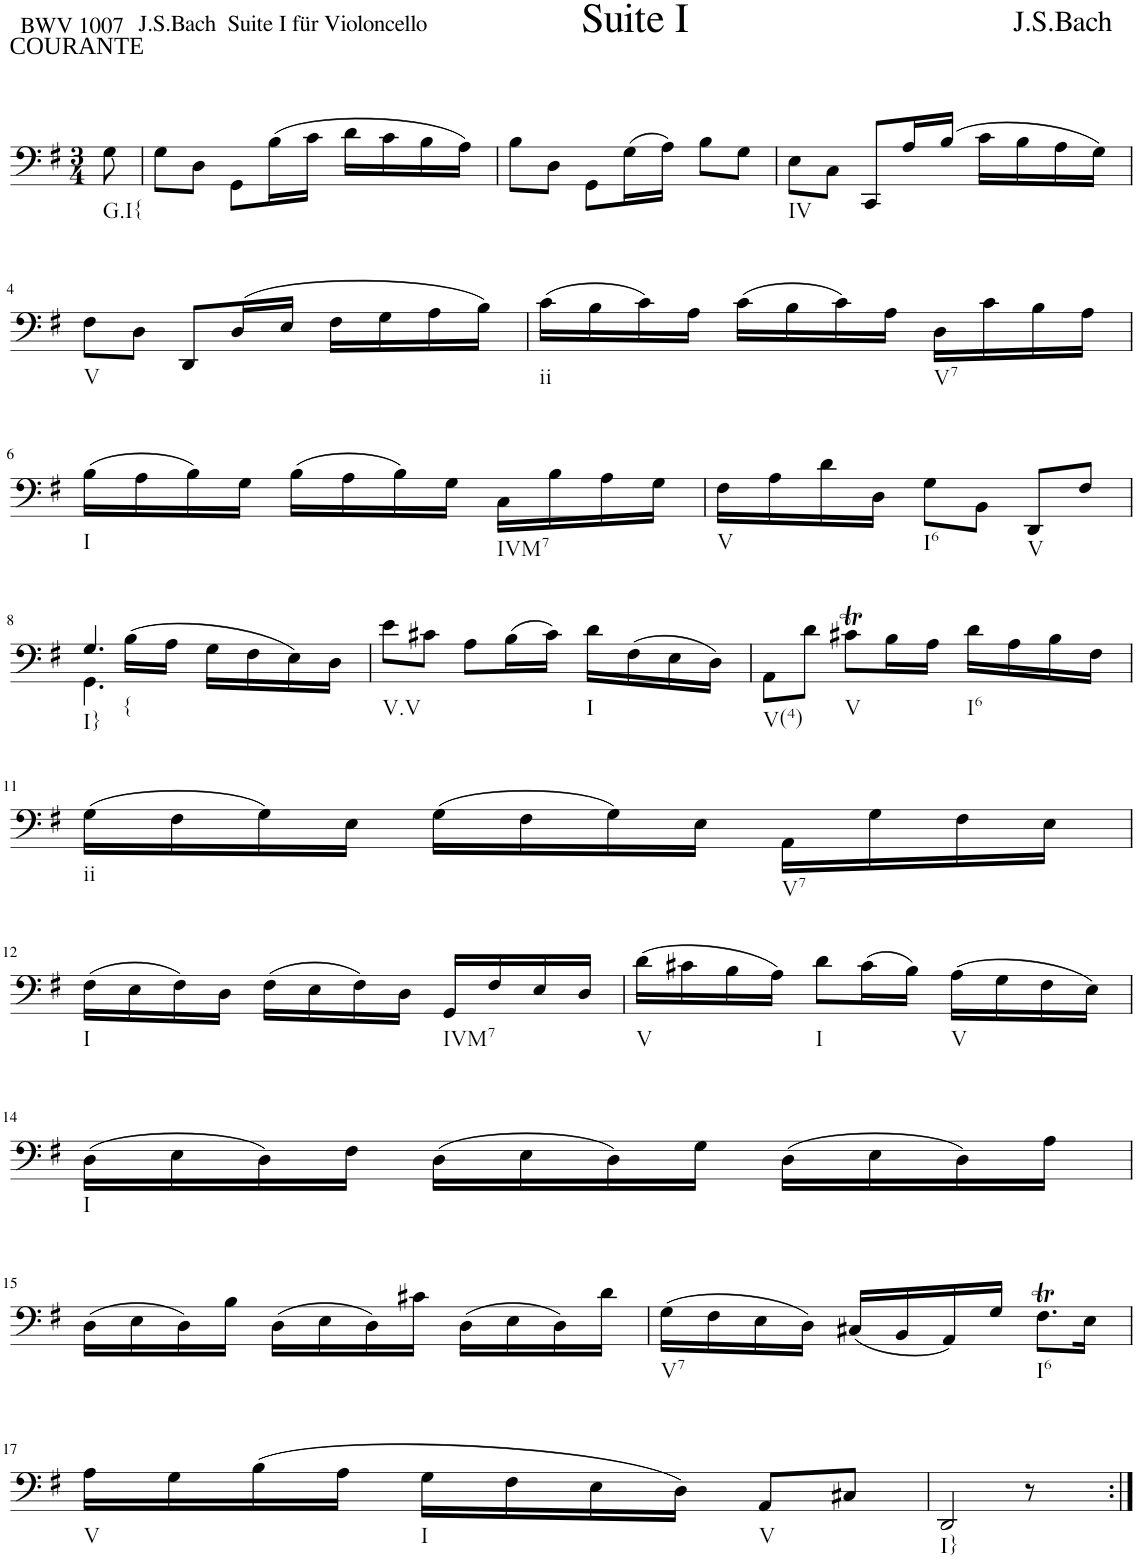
**kern
*part1
*staff1
*I"unbenannt
*clefF4
*k[f#]
*M3/4
=
!LO:TX:a:t=COURANTE
!LO:TX:b:t=G.I{
8G\
=1
8G\L
8D\J
8GG\L
(16B\L
16c\JJ
16d\LL
16c\
16B\
16A\JJ)
=2
8B\L
8D\J
8GG\L
(16G\L
16A\JJ)
8B\L
8G\J
=3
!LO:TX:b:t=IV
8E\L
8C\J
8CC/L
16A/L
(16B/JJ
16c\LL
16B\
16A\
16G\JJ)
!!LO:LB:g=z
=4
!LO:TX:b:t=V
8F#\L
8D\J
8DD/L
(16D/L
16E/JJ
16F#\LL
16G\
16A\
16B\JJ)
=5
!LO:TX:b:t=ii
(16c\LL
16B\
16c\)
16A\JJ
(16c\LL
16B\
16c\)
16A\JJ
!LO:TX:b:t=V7
16D\LL
16c\
16B\
16A\JJ
!!LO:LB:g=z
=6
!LO:TX:b:t=I
(16B\LL
16A\
16B\)
16G\JJ
(16B\LL
16A\
16B\)
16G\JJ
!LO:TX:b:t=IVM7
16C\LL
16B\
16A\
16G\JJ
=7
!LO:TX:b:t=V
16F#\LL
16A\
16d\
16D\JJ
!LO:TX:b:t=I6
8G\L
8BB\J
!LO:TX:b:t=V
8DD/L
8F#/J
!!LO:LB:g=z
=8
*^
!LO:TX:b:t=I}	!
4.G/	4.GG\
!LO:TX:b:t={	!
(16B\LL	4.ryy
16A\JJ	.
16G\LL	.
16F#\	.
16E\)	.
16D\JJ	.
*v	*v
=9
!LO:TX:b:t=V.V
8e\L
8c#X\J
8A\L
(16B\L
16c#\JJ)
!LO:TX:b:t=I
16d\LL
(16F#\
16E\
16D\JJ)
=10
!LO:TX:b:t=V(4)
8AA\L
8d\J
!LO:TX:b:t=V
8c#Xt\L
16B\L
16A\JJ
!LO:TX:b:t=I6
16d\LL
16A\
16B\
16F#\JJ
!!LO:LB:g=z
=11
!LO:TX:b:t=ii
(16G\LL
16F#\
16G\)
16E\JJ
(16G\LL
16F#\
16G\)
16E\JJ
!LO:TX:b:t=V7
16AA\LL
16G\
16F#\
16E\JJ
!!LO:LB:g=z
=12
!LO:TX:b:t=I
(16F#\LL
16E\
16F#\)
16D\JJ
(16F#\LL
16E\
16F#\)
16D\JJ
!LO:TX:b:t=IVM7
16GG/LL
16F#/
16E/
16D/JJ
=13
!LO:TX:b:t=V
(16d\LL
16c#X\
16B\
16A\JJ)
!LO:TX:b:t=I
8d\L
(16c#\L
16B\JJ)
!LO:TX:b:t=V
(16A\LL
16G\
16F#\
16E\JJ)
!!LO:LB:g=z
=14
!LO:TX:b:t=I
(16D\LL
16E\
16D\)
16F#\JJ
(16D\LL
16E\
16D\)
16G\JJ
(16D\LL
16E\
16D\)
16A\JJ
!!LO:LB:g=z
=15
(16D\LL
16E\
16D\)
16B\JJ
(16D\LL
16E\
16D\)
16c#X\JJ
(16D\LL
16E\
16D\)
16d\JJ
=16
!LO:TX:b:t=V7
(16G\LL
16F#\
16E\
16D\JJ)
(16C#X/LL
16BB/
16AA/)
16G/JJ
!LO:TX:b:t=I6
8.F#t\L
16E\Jk
!!LO:LB:g=z
=17
!LO:TX:b:t=V
16A\LL
16G\
(16B\
16A\JJ
!LO:TX:b:t=I
16G\LL
16F#\
16E\
16D\JJ)
!LO:TX:b:t=V
8AA/L
8C#X/J
=18
!LO:TX:b:t=I}
2DD/
8r
=:|!
*-
